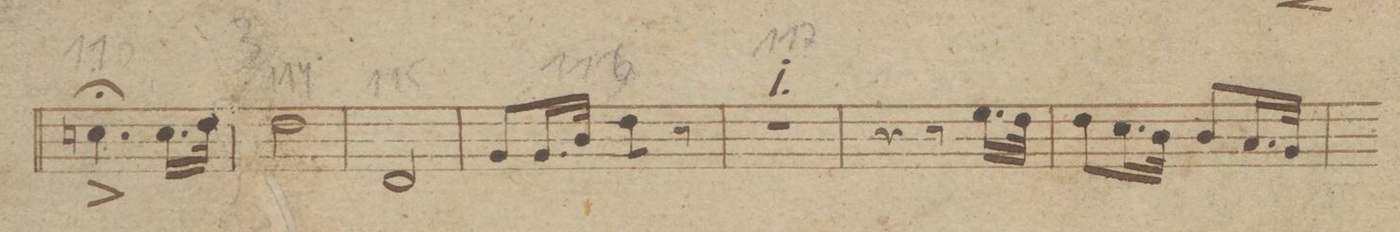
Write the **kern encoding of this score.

**kern	**dynam
*I"Fagotto Secondo.	*
*clefF4	*
*k[b-e-]	*
*M2/4	*
4.En;\	>
16.E\LL	]
32F\JJk	.
=108	=108
2F\	.
=109	=109
2FF/	.
=110	=110
8BB-/L	.
16.BB-/L	.
32D/JJk	.
8F\	.
8r	.
=111	=111
2r	.
=112	=112
4r	.
8r	.
16.G\LL	.
32F\JJk	.
=113	=113
8F\L	.
16.E-\L	.
32D\JJk	.
8D/L	.
16.C/L	.
32BB-/JJk	.
=114	=114
*-	*-
